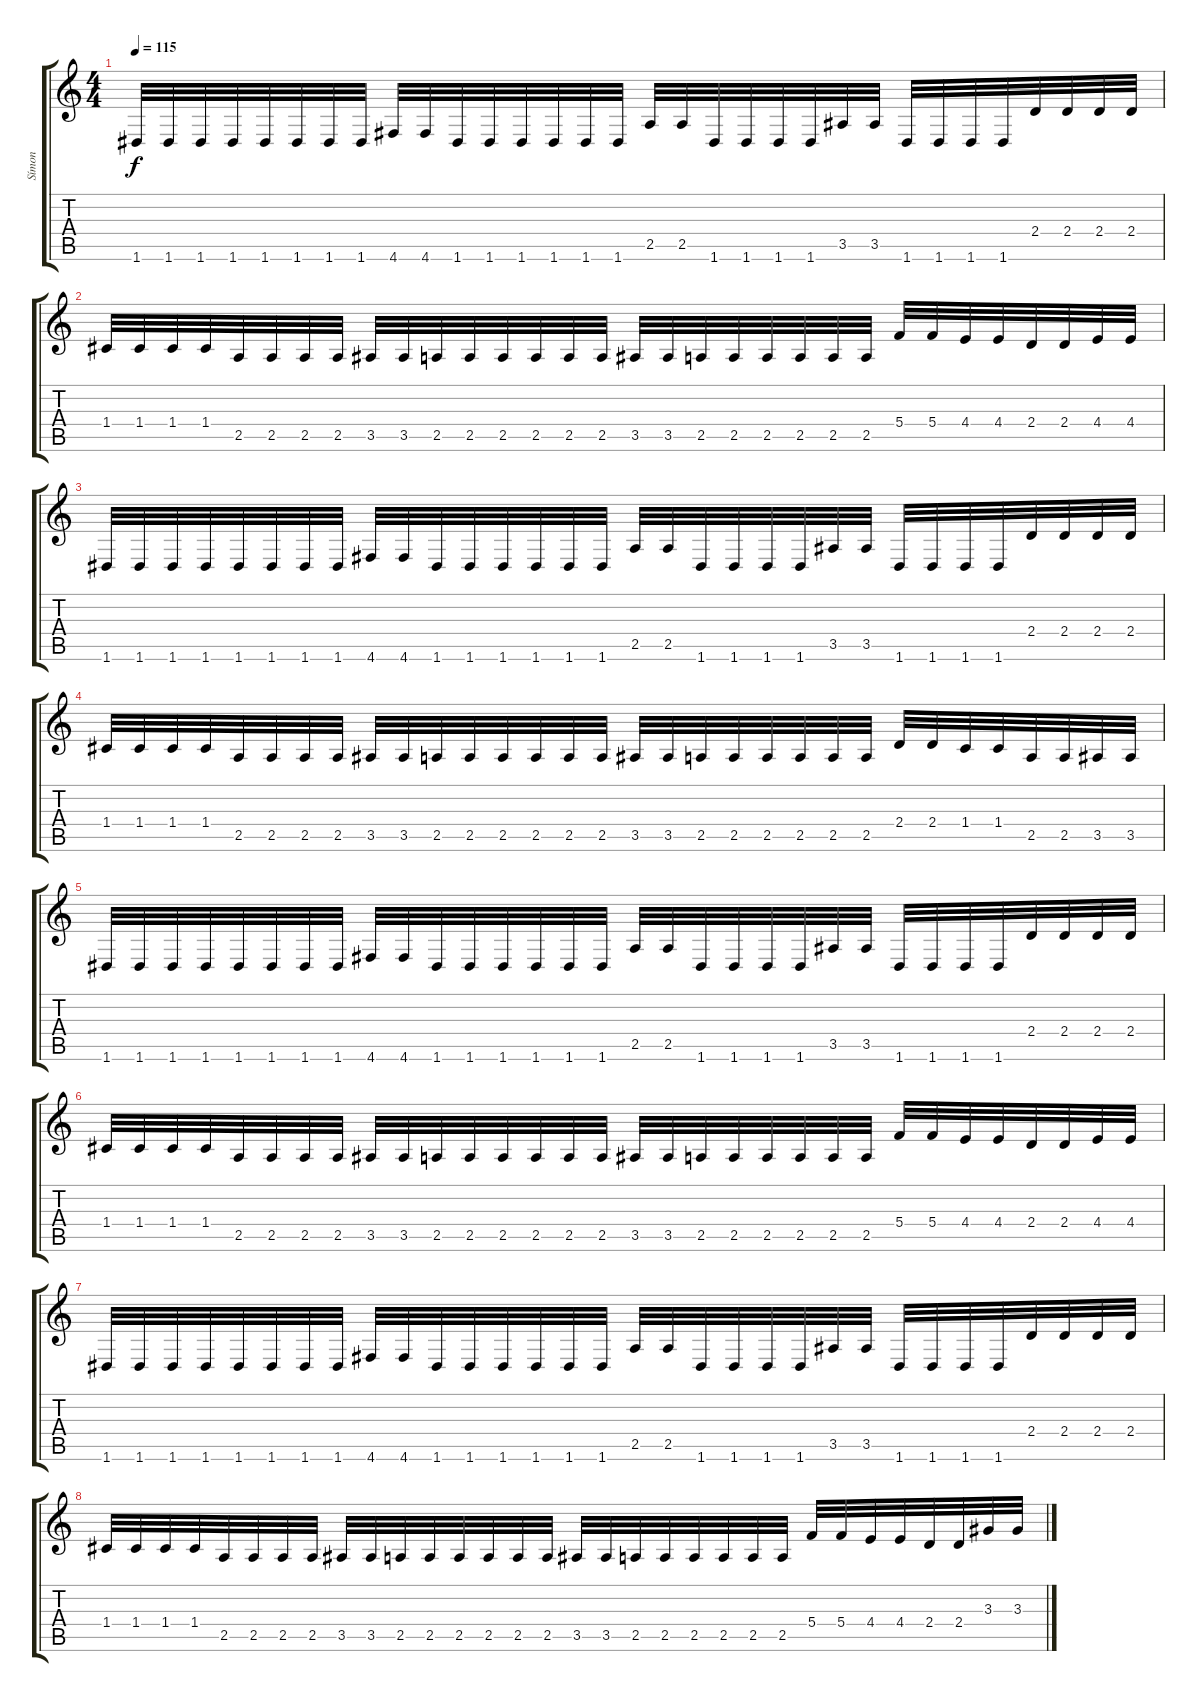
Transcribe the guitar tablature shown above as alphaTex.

\track ("Símon " "Símon ") {instrument distortionguitar}
\staff {score tabs}
\tuning (D4 A3 F3 C3 G2 D2) {hide}
\ts (4 4)
\tempo 115
\clef g2
\ks c
1.6.32{dy f} 1.6.32 1.6.32 1.6.32 1.6.32 1.6.32 1.6.32 1.6.32 4.6.32 4.6.32 1.6.32 1.6.32 1.6.32 1.6.32 1.6.32 1.6.32 2.5.32 2.5.32 1.6.32 1.6.32 1.6.32 1.6.32 3.5.32 3.5.32 1.6.32 1.6.32 1.6.32 1.6.32 2.4.32 2.4.32 2.4.32 2.4.32 |
1.4.32 1.4.32 1.4.32 1.4.32 2.5.32 2.5.32 2.5.32 2.5.32 3.5.32 3.5.32 2.5.32 2.5.32 2.5.32 2.5.32 2.5.32 2.5.32 3.5.32 3.5.32 2.5.32 2.5.32 2.5.32 2.5.32 2.5.32 2.5.32 5.4.32 5.4.32 4.4.32 4.4.32 2.4.32 2.4.32 4.4.32 4.4.32 |
1.6.32 1.6.32 1.6.32 1.6.32 1.6.32 1.6.32 1.6.32 1.6.32 4.6.32 4.6.32 1.6.32 1.6.32 1.6.32 1.6.32 1.6.32 1.6.32 2.5.32 2.5.32 1.6.32 1.6.32 1.6.32 1.6.32 3.5.32 3.5.32 1.6.32 1.6.32 1.6.32 1.6.32 2.4.32 2.4.32 2.4.32 2.4.32 |
1.4.32 1.4.32 1.4.32 1.4.32 2.5.32 2.5.32 2.5.32 2.5.32 3.5.32 3.5.32 2.5.32 2.5.32 2.5.32 2.5.32 2.5.32 2.5.32 3.5.32 3.5.32 2.5.32 2.5.32 2.5.32 2.5.32 2.5.32 2.5.32 2.4.32 2.4.32 1.4.32 1.4.32 2.5.32 2.5.32 3.5.32 3.5.32 |
1.6.32 1.6.32 1.6.32 1.6.32 1.6.32 1.6.32 1.6.32 1.6.32 4.6.32 4.6.32 1.6.32 1.6.32 1.6.32 1.6.32 1.6.32 1.6.32 2.5.32 2.5.32 1.6.32 1.6.32 1.6.32 1.6.32 3.5.32 3.5.32 1.6.32 1.6.32 1.6.32 1.6.32 2.4.32 2.4.32 2.4.32 2.4.32 |
1.4.32 1.4.32 1.4.32 1.4.32 2.5.32 2.5.32 2.5.32 2.5.32 3.5.32 3.5.32 2.5.32 2.5.32 2.5.32 2.5.32 2.5.32 2.5.32 3.5.32 3.5.32 2.5.32 2.5.32 2.5.32 2.5.32 2.5.32 2.5.32 5.4.32 5.4.32 4.4.32 4.4.32 2.4.32 2.4.32 4.4.32 4.4.32 |
1.6.32 1.6.32 1.6.32 1.6.32 1.6.32 1.6.32 1.6.32 1.6.32 4.6.32 4.6.32 1.6.32 1.6.32 1.6.32 1.6.32 1.6.32 1.6.32 2.5.32 2.5.32 1.6.32 1.6.32 1.6.32 1.6.32 3.5.32 3.5.32 1.6.32 1.6.32 1.6.32 1.6.32 2.4.32 2.4.32 2.4.32 2.4.32 |
1.4.32 1.4.32 1.4.32 1.4.32 2.5.32 2.5.32 2.5.32 2.5.32 3.5.32 3.5.32 2.5.32 2.5.32 2.5.32 2.5.32 2.5.32 2.5.32 3.5.32 3.5.32 2.5.32 2.5.32 2.5.32 2.5.32 2.5.32 2.5.32 5.4.32 5.4.32 4.4.32 4.4.32 2.4.32 2.4.32 3.3.32 3.3.32
